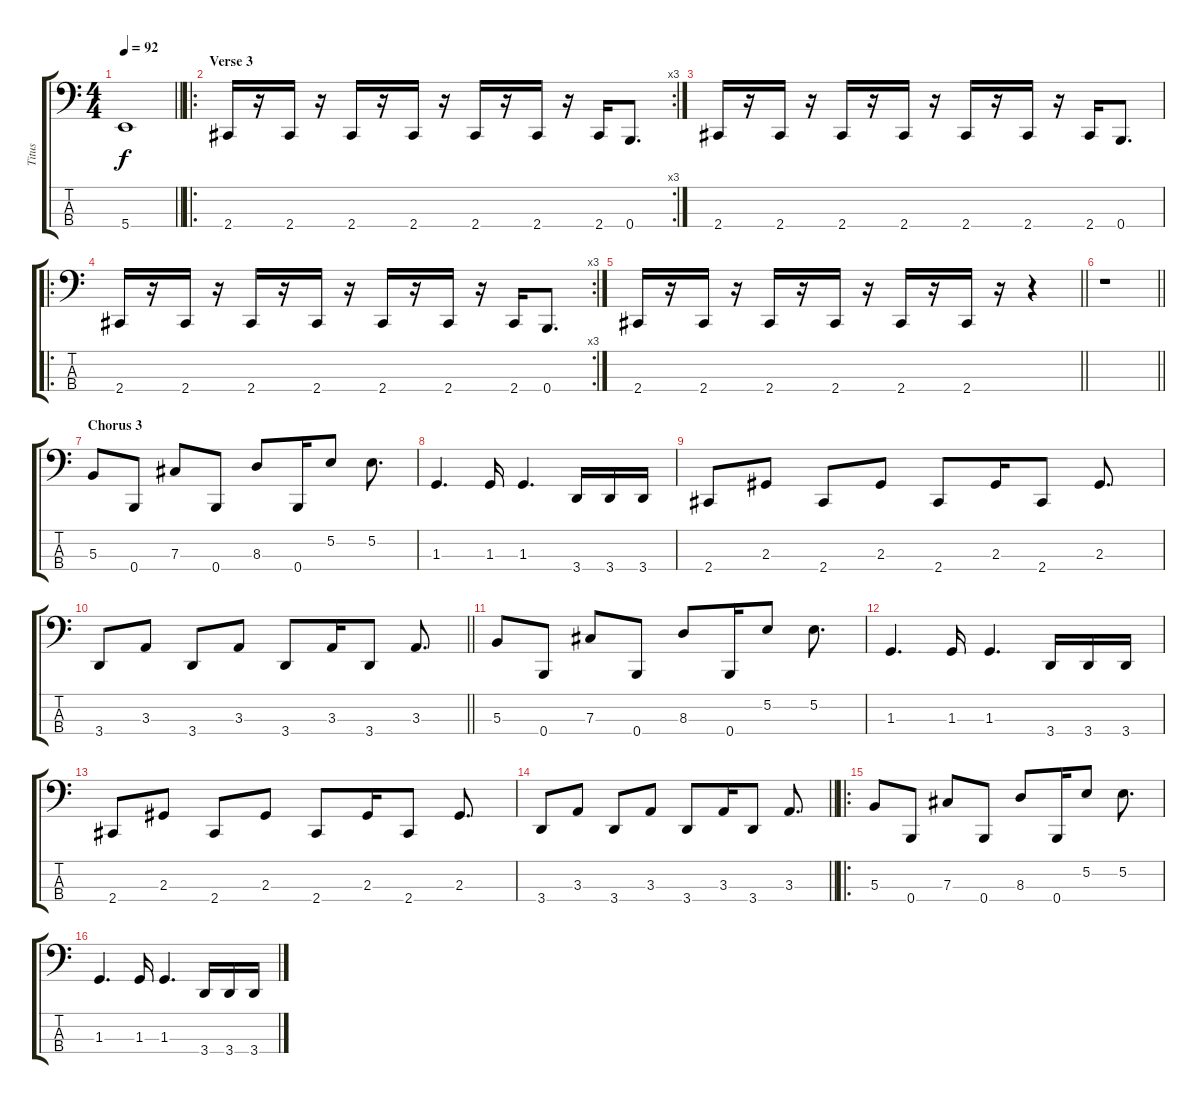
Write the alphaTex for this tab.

\track ("Titus" "Titus") {instrument electricbassfinger}
\staff {score tabs}
\tuning (E2 B1 Gb1 B0) {hide}
\ts (4 4)
\tempo 92
\clef f4
\barLineRight lightlight
\ks c
5.4.1{dy f} |
\ro
\rc 3
\section ("" "Verse 3")
2.4.16 r.16 2.4.16 r.16 2.4.16 r.16 2.4.16 r.16 2.4.16 r.16 2.4.16 r.16 2.4.16 0.4.8{d} |
2.4.16 r.16 2.4.16 r.16 2.4.16 r.16 2.4.16 r.16 2.4.16 r.16 2.4.16 r.16 2.4.16 0.4.8{d} |
\ro
\rc 3
2.4.16 r.16 2.4.16 r.16 2.4.16 r.16 2.4.16 r.16 2.4.16 r.16 2.4.16 r.16 2.4.16 0.4.8{d} |
\barLineRight lightlight
2.4.16 r.16 2.4.16 r.16 2.4.16 r.16 2.4.16 r.16 2.4.16 r.16 2.4.16 r.16 r.4 |
\barLineRight lightlight
r.1 |
\section ("" "Chorus 3")
5.3.8 0.4.8 7.3.8 0.4.8 8.3.8 0.4.16 5.2.8 5.2.8{d} |
1.3.4{d} 1.3.16 1.3.4{d} 3.4.16 3.4.16 3.4.16 |
2.4.8 2.3.8 2.4.8 2.3.8 2.4.8 2.3.16 2.4.8 2.3.8{d} |
\barLineRight lightlight
3.4.8 3.3.8 3.4.8 3.3.8 3.4.8 3.3.16 3.4.8 3.3.8{d} |
5.3.8 0.4.8 7.3.8 0.4.8 8.3.8 0.4.16 5.2.8 5.2.8{d} |
1.3.4{d} 1.3.16 1.3.4{d} 3.4.16 3.4.16 3.4.16 |
2.4.8 2.3.8 2.4.8 2.3.8 2.4.8 2.3.16 2.4.8 2.3.8{d} |
\barLineRight lightlight
3.4.8 3.3.8 3.4.8 3.3.8 3.4.8 3.3.16 3.4.8 3.3.8{d} |
\ro
5.3.8 0.4.8 7.3.8 0.4.8 8.3.8 0.4.16 5.2.8 5.2.8{d} |
1.3.4{d} 1.3.16 1.3.4{d} 3.4.16 3.4.16 3.4.16
